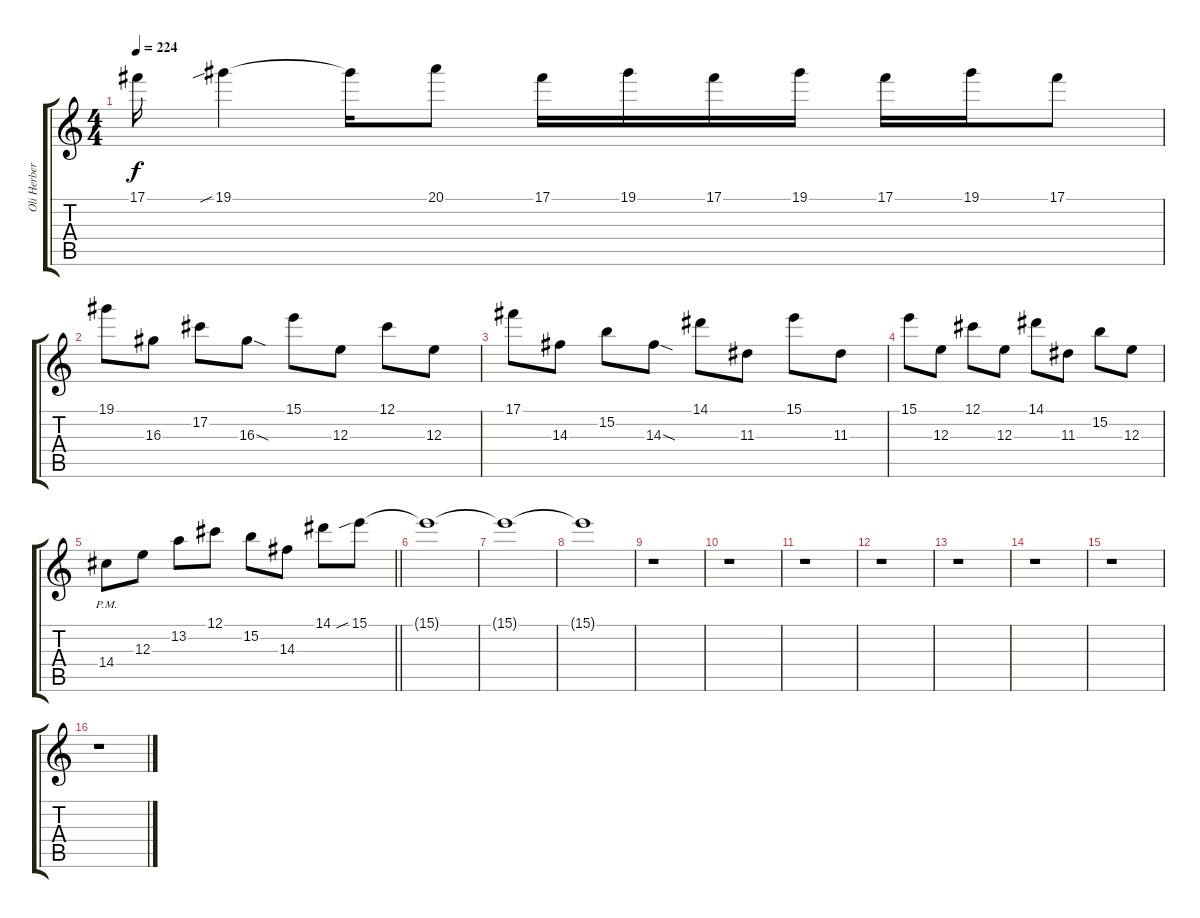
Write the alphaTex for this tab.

\track ("Oli Herbert Lead" "Oli Herber") {instrument distortionguitar}
\staff {score tabs}
\tuning (Db4 Ab3 E3 B2 Gb2 Db2) {hide}
\ts (4 4)
\tempo 224
\clef g2
\ks c
17.1.16{dy f} 19.1{sib}.4 19.1{t}.16 20.1.8 17.1.16 19.1.16 17.1.16 19.1.16 17.1.16 19.1.16 17.1.8 |
19.1.8 16.3.8 17.2.8 16.3{sod}.8 15.1.8 12.3.8 12.1.8 12.3.8 |
17.1.8 14.3.8 15.2.8 14.3{sod}.8 14.1.8 11.3.8 15.1.8 11.3.8 |
15.1.8 12.3.8 12.1.8 12.3.8 14.1.8 11.3.8 15.2.8 12.3.8 |
\barLineRight lightlight
14.4{pm}.8 12.3.8 13.2.8 12.1.8 15.2.8 14.3.8 14.1.8 15.1{sib}.8 |
15.1{t}.1 |
15.1{t}.1 |
15.1{t}.1 |
r.1 |
r.1 |
r.1 |
r.1 |
r.1 |
r.1 |
r.1 |
r.1
